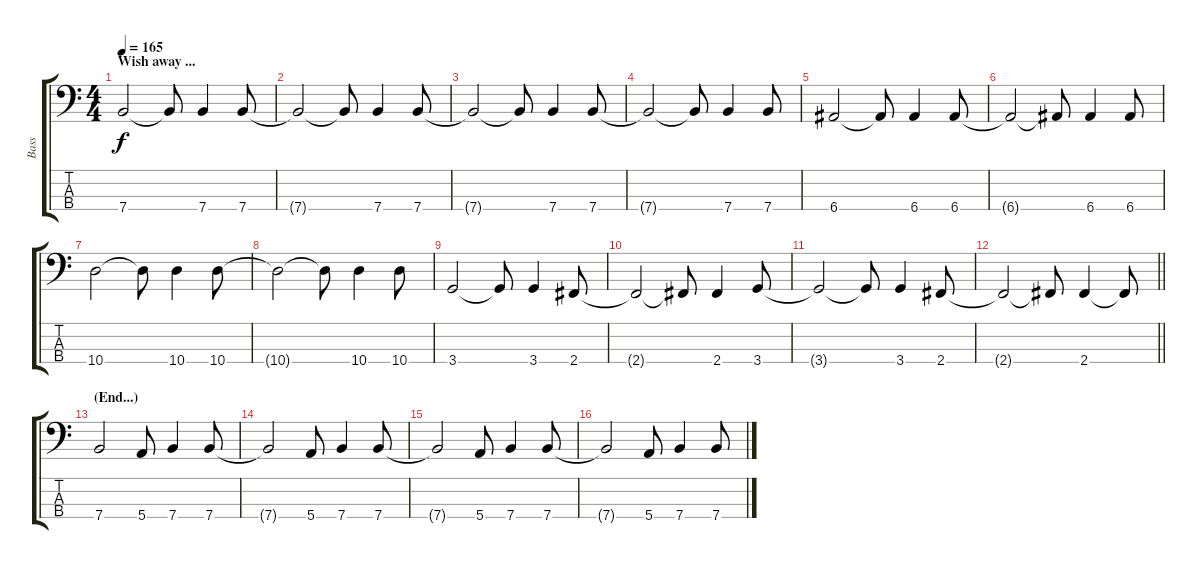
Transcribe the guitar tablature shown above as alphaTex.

\track ("Bass" "Bass") {instrument electricbassfinger}
\staff {score tabs}
\tuning (G2 D2 A1 E1) {hide}
\ts (4 4)
\section ("" "Wish away ...")
\tempo 165
\clef f4
\ks c
7.4.2{dy f} 7.4{t}.8 7.4.4 7.4.8 |
7.4{t}.2 7.4{t}.8 7.4.4 7.4.8 |
7.4{t}.2 7.4{t}.8 7.4.4 7.4.8 |
7.4{t}.2 7.4{t}.8 7.4.4 7.4.8 |
6.4.2 6.4{t}.8 6.4.4 6.4.8 |
6.4{t}.2 6.4{t}.8 6.4.4 6.4.8 |
10.4.2 10.4{t}.8 10.4.4 10.4.8 |
10.4{t}.2 10.4{t}.8 10.4.4 10.4.8 |
3.4.2 3.4{t}.8 3.4.4 2.4.8 |
2.4{t}.2 2.4{t}.8 2.4.4 3.4.8 |
3.4{t}.2 3.4{t}.8 3.4.4 2.4.8 |
\barLineRight lightlight
2.4{t}.2 2.4{t}.8 2.4.4 2.4{t}.8 |
\section ("" "(End...)")
7.4.2 5.4.8 7.4.4 7.4.8 |
7.4{t}.2 5.4.8 7.4.4 7.4.8 |
7.4{t}.2 5.4.8 7.4.4 7.4.8 |
7.4{t}.2 5.4.8 7.4.4 7.4.8
